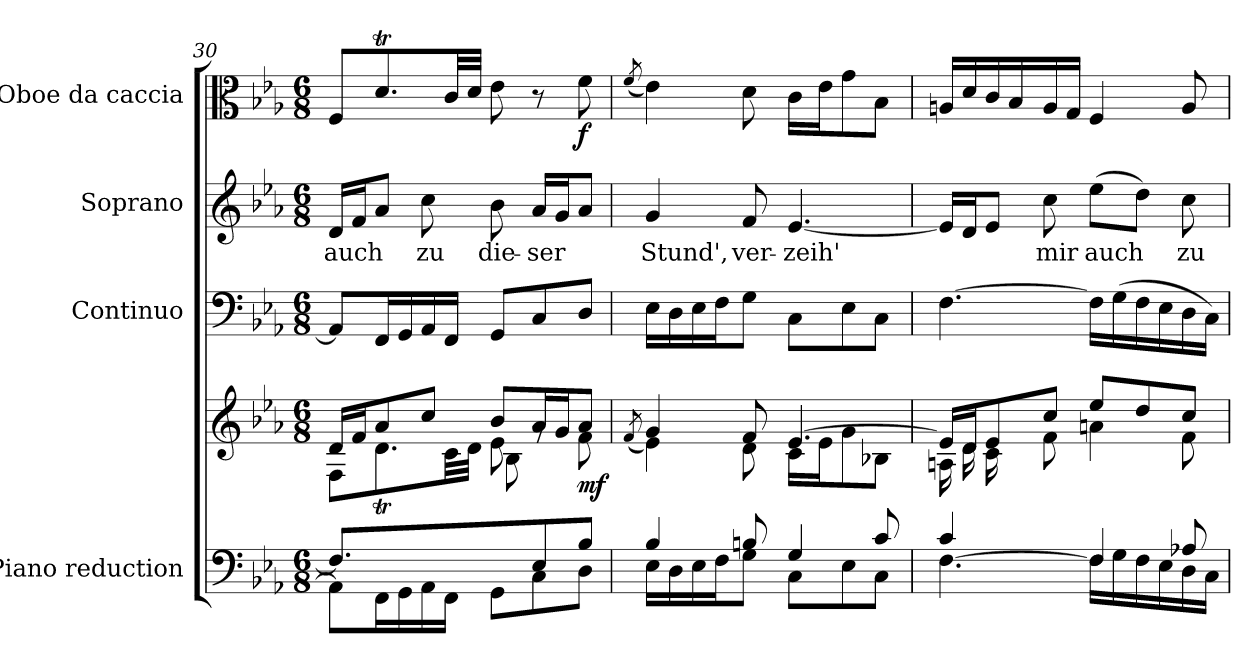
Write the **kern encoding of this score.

**kern	**kern	**dynam	**kern	**kern	**text	**kern	**dynam
*part4	*part4	*part4	*part3	*part2	*part2	*part1	*part1
*staff5	*staff4	*staff4/5	*staff3	*staff2	*staff2	*staff1	*staff1
*I"Piano reduction	*	*	*I"Continuo	*I"Soprano	*	*I"Oboe da caccia	*
*I'Pno	*	*	*	*	*	*I'Ob	*
*clefF4	*clefG2	*	*clefF4	*clefG2	*	*clefC3	*
*k[b-e-a-]	*k[b-e-a-]	*	*k[b-e-a-]	*k[b-e-a-]	*	*k[b-e-a-]	*
*M6/8	*M6/8	*	*M6/8	*M6/8	*	*M6/8	*
=30	=30	=30	=30	=30	=30	=30	=30
*^	*^	*	*	*	*	*	*
*	*	*	*^	*	*	*	*	*	*
!	!	!	!	!	!	!	!	!LO:LY:b	!	!
4.F/]	8AA-\L]	16d/LL	8F\L	4.ryy	.	8AA-/L]	16d/LL	auch	8F/L	.
.	.	16f/J	.	.	.	.	16f/J	.	.	.
.	16FF\L	8a-/	8.dt\	.	.	16FF/L	8a-/J	.	8.dt/	.
.	16GG\	.	.	.	.	16GG/	.	.	.	.
!	!	!	!	!	!	!	!	!LO:LY:b	!	!
.	16AA-\	8cc/J	.	.	.	16AA-/	8cc\	zu	.	.
.	16FF\JJ	.	32c\LL	.	.	16FF/JJ	.	.	32c/LL	.
.	.	.	32d\JJJ	.	.	.	.	.	32d/JJJ	.
!	!	!	!	!	!	!	!	!LO:LY:b	!	!
8ryy	8GG\L	8b-/L	8e-\	8B-\L	.	8GG/L	8b-\	die-	8e-\	.
!	!	!	!	!	!	!	!	!LO:LY:b	!	!
8E-/	8C\	16a-/L	8rg	4ryy	.	8C/	16a-/LL	-ser	8r	.
.	.	16g/J	.	.	.	.	16g/J	.	.	.
!	!	!	!	!	!LO:DY:b	!	!	!	!	!LO:DY:b
8B-/J	8D\J	8a-/J	8f\	.	mf	8D/J	8a-/J	.	8f\	f
*	*	*	*v	*v	*	*	*	*	*	*
=31	=31	=31	=31	=31	=31	=31	=31	=31	=31
.	.	.	(<8qf/	.	.	.	.	(<8qf/	.
!	!	!	!	!	!	!	!LO:LY:b	!	!
4B-/	16E-\LL	4g/	4e-\)	.	16E-\LL	4g/	Stund',	4e-\)	.
.	16D\	.	.	.	16D\	.	.	.	.
.	16E-\	.	.	.	16E-\	.	.	.	.
.	16F\J	.	.	.	16F\J	.	.	.	.
!	!	!	!	!	!	!	!LO:LY:b	!	!
8Bn/	8G\J	8f/	8d\	.	8G\J	8f/	ver-	8d\	.
!	!	!	!	!	!	!	!LO:LY:b	!	!
4G/	8C\L	[4.e-/	16c\LL	.	8C\L	[4.e-/	-zeih'	16c\LL	.
.	.	.	16e-\J	.	.	.	.	16e-\J	.
.	8E-\	.	8g\	.	8E-\	.	.	8g\	.
8c/	8C\J	.	8B-X\J	.	8C\J	.	.	8B-\J	.
!!LO:LB:g=z
=32	=32	=32	=32	=32	=32	=32	=32	=32	=32
*	*^	*	*^	*	*	*	*	*	*
8.ryy	4c/	[4.F\	16e-/LL]	16An\LL	4ryy	.	[4.F\	16e-/LL]	.	16An/LL	.
.	.	.	16d/J	16d\	.	.	.	16d/J	.	16d/	.
.	.	.	8e-/	16c\	.	.	.	8e-/J	.	16c/	.
16B-X/	.	.	.	8.ryy	.	.	.	.	.	16B-/	.
!	!	!	!	!	!	!	!	!	!LO:LY:b	!	!
16An/	8ryy	.	8cc/J	.	8f\	.	.	8cc\	mir	16A/	.
16G/JJ	.	.	.	.	.	.	.	.	.	16G/JJ	.
!	!	!	!	!	!	!	!	!	!LO:LY:b	!	!
4.ryy	4F/	16F\LL]	8ee-/L	4an\	4.ryy	.	16F\LL]	(>8ee-\L	auch	4F/	.
.	.	16G\	.	.	.	.	(>16G\	.	.	.	.
.	.	16F\	8dd/	.	.	.	16F\	8dd\J)	.	.	.
.	.	16E-\	.	.	.	.	16E-\	.	.	.	.
!	!	!	!	!	!	!	!	!	!LO:LY:b	!	!
.	8A-/	16D\	8cc/J	8f\	.	.	16D\	8cc\	zu	8A/	.
.	.	16C\JJ	.	.	.	.	16C\JJ)	.	.	.	.
*v	*v	*v	*	*	*	*	*	*	*	*	*
*	*v	*v	*v	*	*	*	*	*	*
=	=	=	=	=	=	=	=
*-	*-	*-	*-	*-	*-	*-	*-
